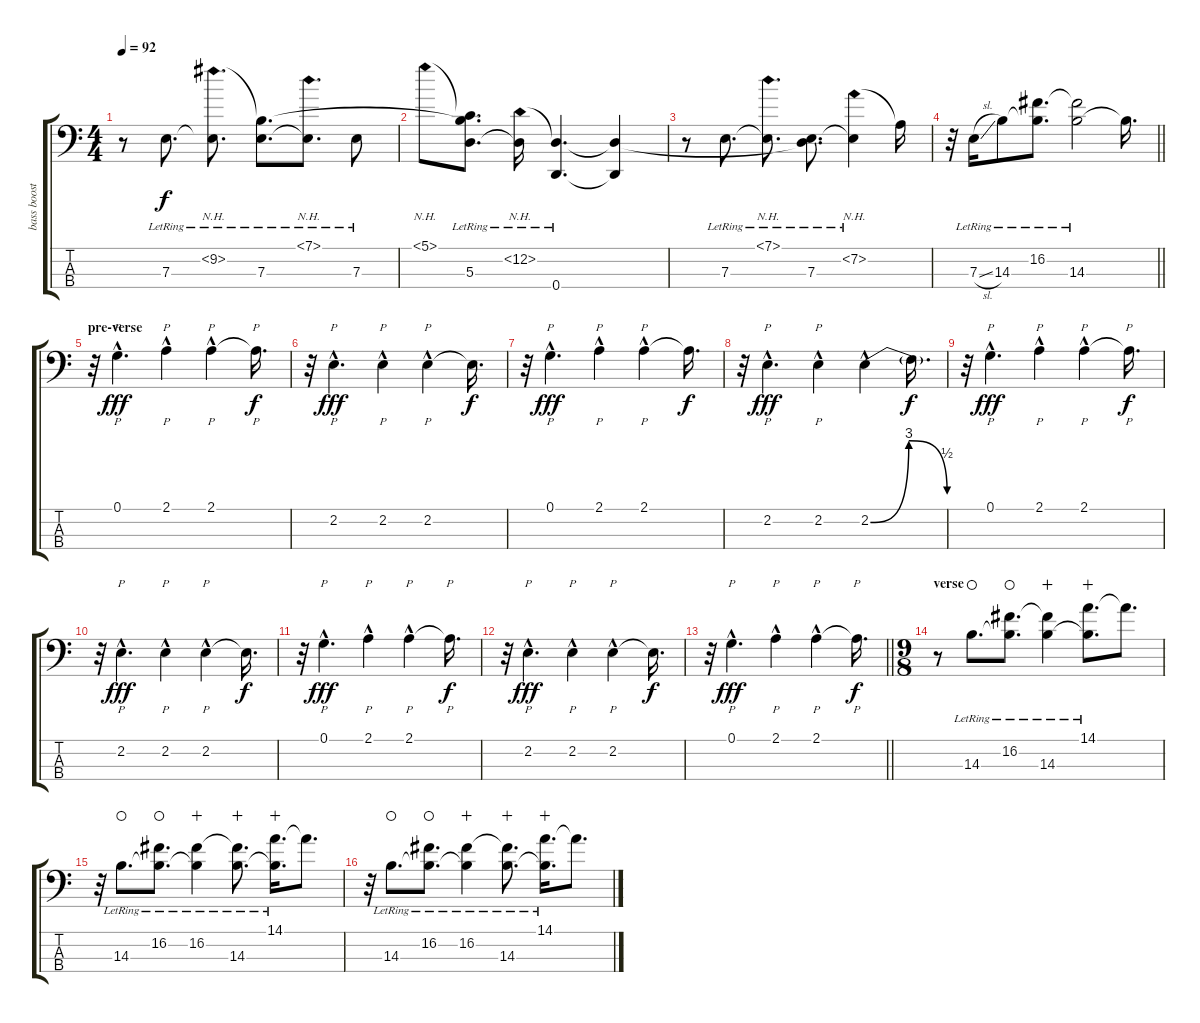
\track ("bass boost" "bass boost") {instrument electricbasspick}
\staff {score tabs}
\tuning (G2 D2 A1 D1) {hide}
\ts (4 4)
\tempo 92
\clef f4
\ks c
r.8{dy f} 7.3{lr}.8{d} (9.2{nh lr} 7.3{t}).8{d} (9.2{t} 7.3{lr}).8{d} (7.1{nh lr} 7.3{t}).8{d} 7.3{lr}.8 |
5.1{nh}.8 (5.1{t} 9.2{t} 5.3{lr}).8{d} (0.2{nh lr} 5.3{t}).16 (0.2{t} 0.4{lr}).4{d} (0.2{t} 0.4{t}).4 |
r.8 7.3{lr}.8{d} (7.1{nh lr} 7.3{t}).8{d} (0.2{t} 7.3{lr}).8{d} (7.2{nh lr} 7.3{t}).4 7.2{t}.16 |
\barLineRight lightlight
r.32 7.3{sl lr}.16 14.3{lr}.8 (16.2{lr} 14.3{t}).8{d} (16.2{t} 14.3{lr}).2 14.3{t}.16{d} |
\section ("" "pre-verse")
r.32{volume 16 instrument synthbass2} 0.1{hac}.4{p d dy fff} 2.1{hac}.4{p} 2.1{hac}.4{p} 2.1{t}.16{p d dy f} |
r.32 2.2{hac}.4{p d dy fff} 2.2{hac}.4{p} 2.2{hac}.4{p} 2.2{t}.16{d dy f} |
r.32 0.1{hac}.4{p d dy fff} 2.1{hac}.4{p} 2.1{hac}.4{p} 2.1{t}.16{d dy f} |
r.32 2.2{hac}.4{p d dy fff} 2.2{hac}.4{p} 2.2{be (bendrelease 0 0 15 12 36 12 60 2) hac}.4{volume 13} 2.2{t}.16{d dy f} |
r.32{volume 16} 0.1{hac}.4{p d dy fff} 2.1{hac}.4{p} 2.1{hac}.4{p} 2.1{t}.16{p d dy f} |
r.32 2.2{hac}.4{p d dy fff} 2.2{hac}.4{p} 2.2{hac}.4{p} 2.2{t}.16{d dy f} |
r.32{volume 16} 0.1{hac}.4{p d dy fff} 2.1{hac}.4{p} 2.1{hac}.4{p} 2.1{t}.16{p d dy f} |
r.32 2.2{hac}.4{p d dy fff} 2.2{hac}.4{p} 2.2{hac}.4{p} 2.2{t}.16{d dy f} |
\barLineRight lightlight
r.32{volume 16} 0.1{hac}.4{p d dy fff} 2.1{hac}.4{p} 2.1{hac}.4{p} 2.1{t}.16{p d dy f} |
\ts (9 8)
\section ("" "verse")
r.8{volume 16 instrument electricbasspick} 14.3{lr}.8{d volume 14 waho} (16.2{lr} 14.3{t}).8{d waho} (16.2{t} 14.3{lr}).4{wahc} (14.1{lr} 14.3{t}).8{d volume 15 wahc} 14.1{t}.8{d} |
r.32 14.3{lr}.8{d volume 14 waho} (16.2{lr} 14.3{t}).8{d waho} (16.2{lr} 14.3{t}).4{wahc} (16.2{t} 14.3{lr}).8{d wahc} (14.1{lr} 14.3{t}).16{d volume 15 wahc} 14.1{t}.8{d} |
r.32 14.3{lr}.8{d volume 14 waho} (16.2{lr} 14.3{t}).8{d waho} (16.2{lr} 14.3{t}).4{wahc} (16.2{t} 14.3{lr}).8{d wahc} (14.1{lr} 14.3{t}).16{d volume 15 wahc} 14.1{t}.8{d}
